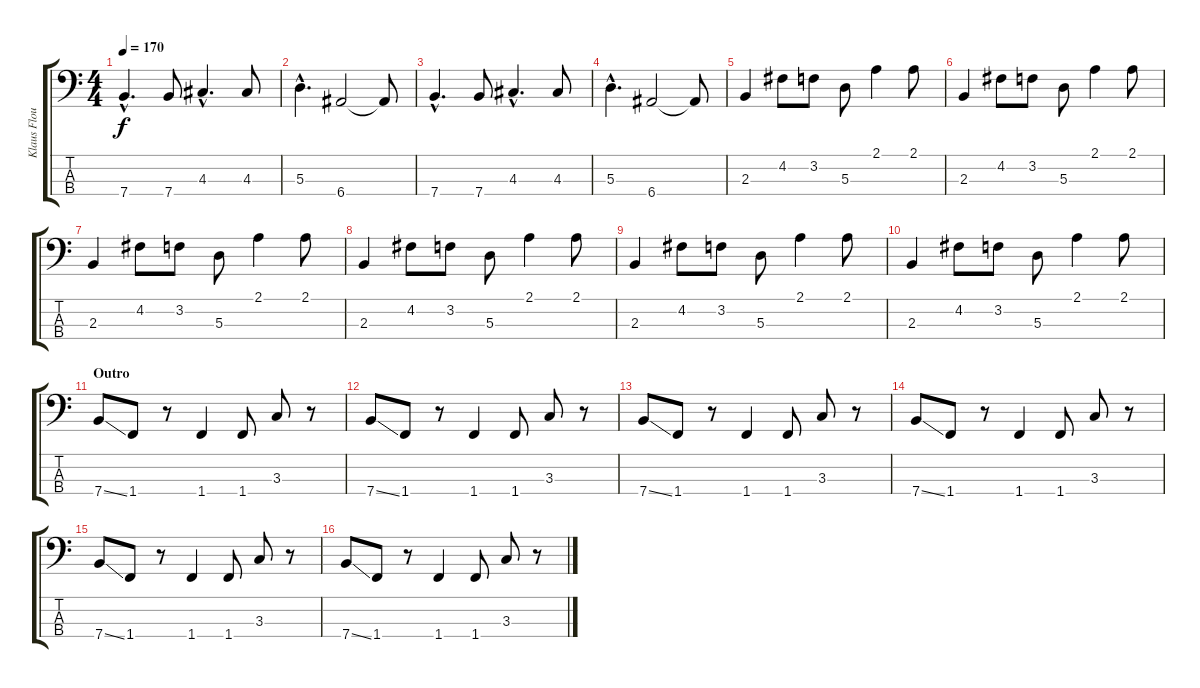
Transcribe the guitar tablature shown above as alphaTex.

\track ("Klaus Flouride" "Klaus Flou") {instrument electricbasspick}
\staff {score tabs}
\tuning (G2 D2 A1 E1) {hide}
\ts (4 4)
\tempo 170
\clef f4
\ks c
7.4{hac}.4{d dy f} 7.4.8 4.3{hac}.4{d} 4.3.8 |
5.3{hac}.4{d} 6.4.2 6.4{t}.8 |
7.4{hac}.4{d} 7.4.8 4.3{hac}.4{d} 4.3.8 |
5.3{hac}.4{d} 6.4.2 6.4{t}.8 |
2.3.4 4.2.8 3.2.8 5.3.8 2.1.4 2.1.8 |
2.3.4 4.2.8 3.2.8 5.3.8 2.1.4 2.1.8 |
2.3.4 4.2.8 3.2.8 5.3.8 2.1.4 2.1.8 |
2.3.4 4.2.8 3.2.8 5.3.8 2.1.4 2.1.8 |
2.3.4 4.2.8 3.2.8 5.3.8 2.1.4 2.1.8 |
2.3.4 4.2.8 3.2.8 5.3.8 2.1.4 2.1.8 |
\section ("" "Outro")
7.4{ss}.8 1.4.8 r.8 1.4.4 1.4.8 3.3.8 r.8 |
7.4{ss}.8 1.4.8 r.8 1.4.4 1.4.8 3.3.8 r.8 |
7.4{ss}.8 1.4.8 r.8 1.4.4 1.4.8 3.3.8 r.8 |
7.4{ss}.8 1.4.8 r.8 1.4.4 1.4.8 3.3.8 r.8 |
7.4{ss}.8 1.4.8 r.8 1.4.4 1.4.8 3.3.8 r.8 |
7.4{ss}.8 1.4.8 r.8 1.4.4 1.4.8 3.3.8 r.8
